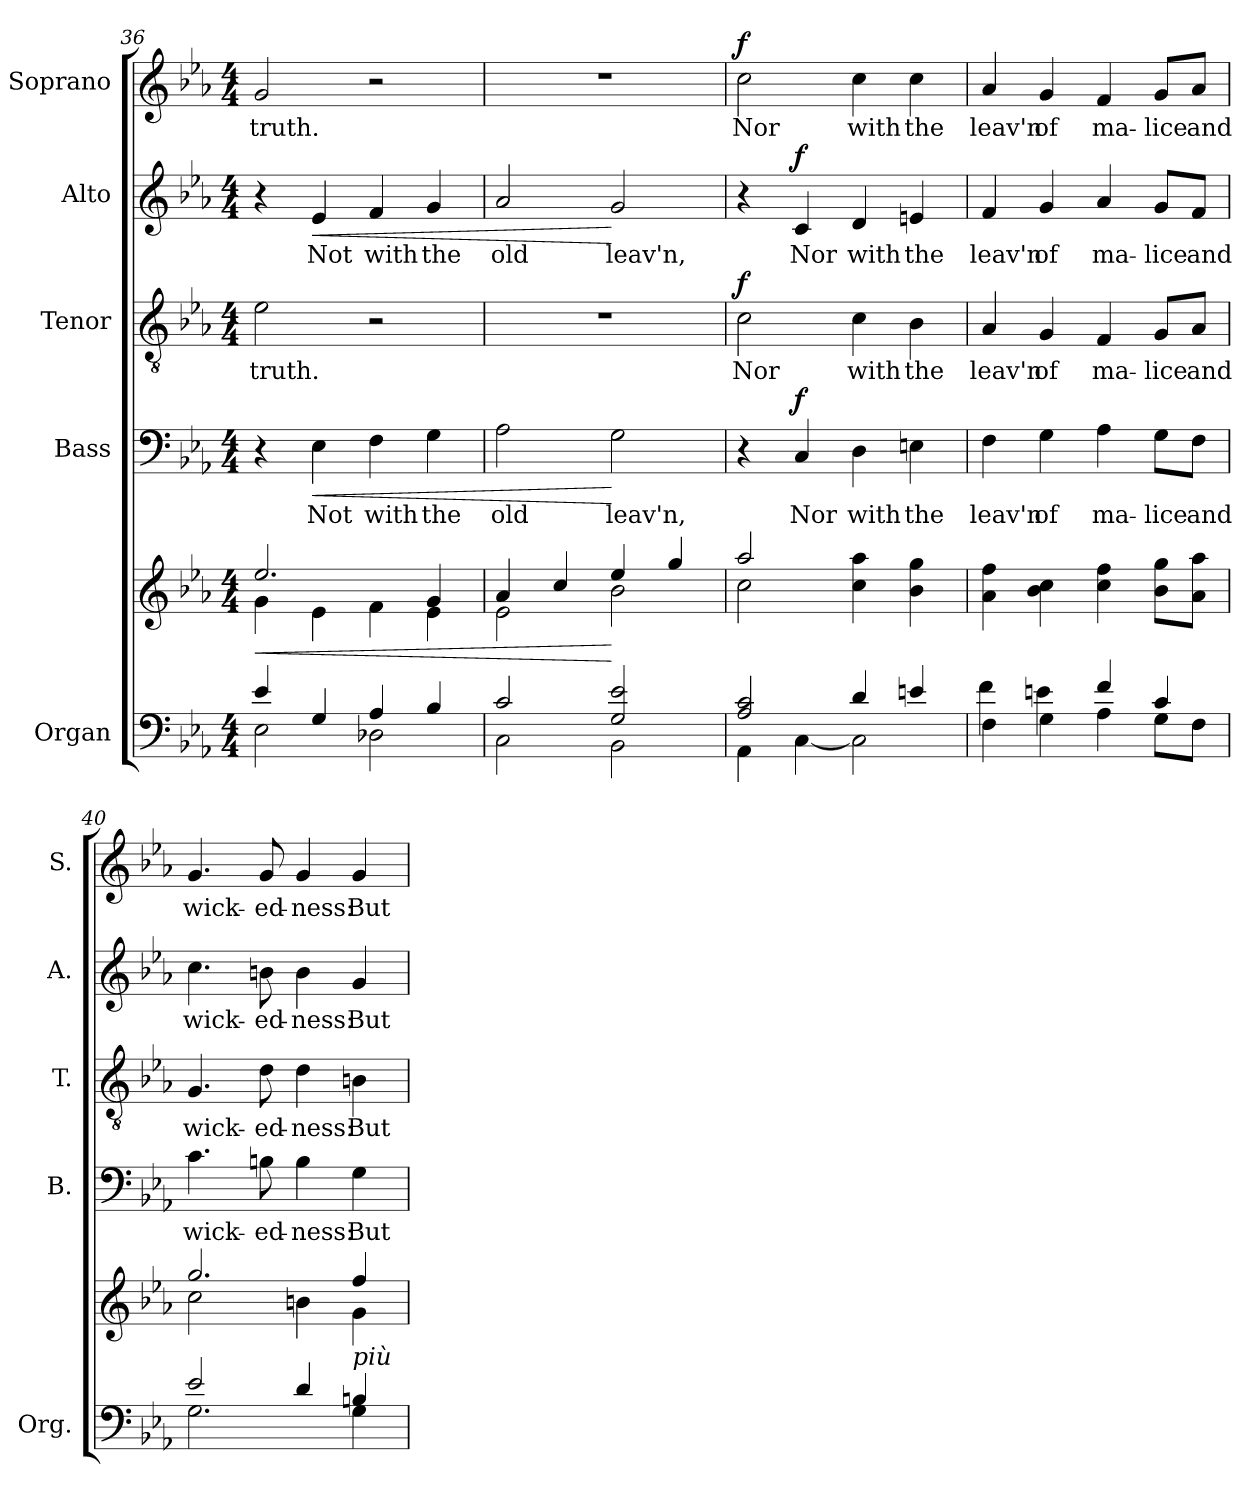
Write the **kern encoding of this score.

**kern	**kern	**dynam	**kern	**text	**dynam	**kern	**text	**dynam	**kern	**text	**dynam	**kern	**text	**dynam
*part5	*part5	*part5	*part4	*part4	*part4	*part3	*part3	*part3	*part2	*part2	*part2	*part1	*part1	*part1
*staff6	*staff5	*staff5/6	*staff4	*staff4	*staff4	*staff3	*staff3	*staff3	*staff2	*staff2	*staff2	*staff1	*staff1	*staff1
*I"Organ	*	*	*I"Bass	*	*	*I"Tenor	*	*	*I"Alto	*	*	*I"Soprano	*	*
*I'Org.	*	*	*I'B.	*	*	*I'T.	*	*	*I'A.	*	*	*I'S.	*	*
!!LO:LB:g=z
*clefF4	*clefG2	*	*clefF4	*	*	*clefGv2	*	*	*clefG2	*	*	*clefG2	*	*
*	*	*	*	*	*	*ITrd7c12	*	*	*	*	*	*	*	*
*k[b-e-a-]	*k[b-e-a-]	*	*k[b-e-a-]	*	*	*k[b-e-a-]	*	*	*k[b-e-a-]	*	*	*k[b-e-a-]	*	*
*E-:	*E-:	*	*E-:	*	*	*E-:	*	*	*E-:	*	*	*E-:	*	*
*M4/4	*M4/4	*	*M4/4	*	*	*M4/4	*	*	*M4/4	*	*	*M4/4	*	*
=36	=36	=36	=36	=36	=36	=36	=36	=36	=36	=36	=36	=36	=36	=36
*^	*^	*	*	*	*	*	*	*	*	*	*	*	*	*
!	!	!	!	!LO:HP:b	!	!	!	!	!	!	!	!	!	!	!	!
!	!	!	!	!	!	!	!	!	!LO:LY:b:color=#000000	!	!	!	!	!	!	!
!	!	!	!	!	!	!	!	!	!	!	!	!	!	!	!LO:LY:b:color=#000000	!
4e-i/	2E-i\	2.ee-i/	4gi\	<	4r	.	.	2E-i\	truth.	.	4r	.	.	2gi/	truth.	.
!	!	!	!	!	!	!LO:LY:b:color=#000000	!LO:HP:b	!	!	!	!	!	!	!	!	!
!	!	!	!	!	!	!	!	!	!	!	!	!LO:LY:b:color=#000000	!LO:HP:b	!	!	!
4Gi/	.	.	4e-i\	.	4E-i\	Not	<	.	.	.	4e-i/	Not	<	.	.	.
!	!	!	!	!	!	!LO:LY:b:color=#000000	!	!	!	!	!	!	!	!	!	!
!	!	!	!	!	!	!	!	!	!	!	!	!LO:LY:b:color=#000000	!	!	!	!
4A-i/	2D-Xi\	.	4fi\	.	4Fi\	with	.	2r	.	.	4fi/	with	.	2r	.	.
!	!	!	!	!	!	!LO:LY:b:color=#000000	!	!	!	!	!	!	!	!	!	!
!	!	!	!	!	!	!	!	!	!	!	!	!LO:LY:b:color=#000000	!	!	!	!
4B-i/	.	4gi/	4e-i\	.	4Gi\	the	.	.	.	.	4gi/	the	.	.	.	.
=37	=37	=37	=37	=37	=37	=37	=37	=37	=37	=37	=37	=37	=37	=37	=37	=37
!	!	!	!	!	!	!LO:LY:b:color=#000000	!	!	!	!	!	!	!	!	!	!
!	!	!	!	!	!	!	!	!	!	!	!	!LO:LY:b:color=#000000	!	!	!	!
2ci/	2Ci\	4a-i/	2e-i\	.	2A-i\	old	.	1r	.	.	2a-i/	old	.	1r	.	.
.	.	4cci/	.	.	.	.	.	.	.	.	.	.	.	.	.	.
!	!	!	!	!	!	!LO:LY:b:color=#000000	!	!	!	!	!	!	!	!	!	!
!	!	!	!	!	!	!	!	!	!	!	!	!LO:LY:b:color=#000000	!	!	!	!
2Gi/ 2e-i	2BB-i\	4ee-i/	2b-i\	[	2Gi\	leav'n,	[	.	.	.	2gi/	leav'n,	[	.	.	.
.	.	4ggi/	.	.	.	.	.	.	.	.	.	.	.	.	.	.
=38	=38	=38	=38	=38	=38	=38	=38	=38	=38	=38	=38	=38	=38	=38	=38	=38
!	!	!	!	!	!	!	!	!	!LO:LY:b:color=#000000	!	!	!	!	!	!	!
!	!	!	!	!	!	!	!	!	!	!	!	!	!	!	!LO:LY:b:color=#000000	!
2A-i/ 2ci	4AA-i\	2aa-i/	2cci\	.	4r	.	.	2Ci\	Nor	f	4r	.	.	2cci\	Nor	f
!	!	!	!	!	!	!LO:LY:b:color=#000000	!	!	!	!	!	!	!	!	!	!
!	!	!	!	!	!	!	!	!	!	!	!	!LO:LY:b:color=#000000	!	!	!	!
.	[<4Ci\	.	.	.	4Ci/	Nor	f	.	.	.	4ci/	Nor	f	.	.	.
!	!	!	!	!	!	!LO:LY:b:color=#000000	!	!	!	!	!	!	!	!	!	!
!	!	!	!	!	!	!	!	!	!LO:LY:b:color=#000000	!	!	!	!	!	!	!
!	!	!	!	!	!	!	!	!	!	!	!	!LO:LY:b:color=#000000	!	!	!	!
!	!	!	!	!	!	!	!	!	!	!	!	!	!	!	!LO:LY:b:color=#000000	!
4di/	2Ci\]	2ryy	4cci\ 4aa-i	.	4Di\	with	.	4Ci\	with	.	4di/	with	.	4cci\	with	.
!	!	!	!	!	!	!LO:LY:b:color=#000000	!	!	!	!	!	!	!	!	!	!
!	!	!	!	!	!	!	!	!	!LO:LY:b:color=#000000	!	!	!	!	!	!	!
!	!	!	!	!	!	!	!	!	!	!	!	!LO:LY:b:color=#000000	!	!	!	!
!	!	!	!	!	!	!	!	!	!	!	!	!	!	!	!LO:LY:b:color=#000000	!
4eni/	.	.	4b-i\ 4ggi	.	4Eni\	the	.	4BB-i\	the	.	4eni/	the	.	4cci\	the	.
*	*	*v	*v	*	*	*	*	*	*	*	*	*	*	*	*	*
=39	=39	=39	=39	=39	=39	=39	=39	=39	=39	=39	=39	=39	=39	=39	=39
*	*^	*	*	*	*	*	*	*	*	*	*	*	*	*	*
*	*	*	*^	*	*	*	*	*	*	*	*	*	*	*	*	*
!	!	!	!	!	!	!	!LO:LY:b:color=#000000	!	!	!	!	!	!	!	!	!	!
*	*	*	*v	*v	*	*	*	*	*	*	*	*	*	*	*	*	*
*	*	*	*^	*	*	*	*	*	*	*	*	*	*	*	*	*
!	!	!	!	!	!	!	!	!	!	!LO:LY:b:color=#000000	!	!	!	!	!	!	!
*	*	*	*v	*v	*	*	*	*	*	*	*	*	*	*	*	*	*
*	*	*	*^	*	*	*	*	*	*	*	*	*	*	*	*	*
!	!	!	!	!	!	!	!	!	!	!	!	!	!LO:LY:b:color=#000000	!	!	!	!
*	*	*	*v	*v	*	*	*	*	*	*	*	*	*	*	*	*	*
*	*	*	*^	*	*	*	*	*	*	*	*	*	*	*	*	*
!	!	!	!	!	!	!	!	!	!	!	!	!	!	!	!	!LO:LY:b:color=#000000	!
*	*	*	*v	*v	*	*	*	*	*	*	*	*	*	*	*	*	*
2ryy	4Fi\	4fi\	4a-i\ 4ffi	.	4Fi\	leav'n	.	4AA-i/	leav'n	.	4fi/	leav'n	.	4a-i/	leav'n	.
!	!	!	!	!	!	!LO:LY:b:color=#000000	!	!	!	!	!	!	!	!	!	!
!	!	!	!	!	!	!	!	!	!LO:LY:b:color=#000000	!	!	!	!	!	!	!
!	!	!	!	!	!	!	!	!	!	!	!	!LO:LY:b:color=#000000	!	!	!	!
!	!	!	!	!	!	!	!	!	!	!	!	!	!	!	!LO:LY:b:color=#000000	!
.	4Gi\	4eni\	4b-i\ 4cci	.	4Gi\	of	.	4GGi/	of	.	4gi/	of	.	4gi/	of	.
!	!	!	!	!	!	!LO:LY:b:color=#000000	!	!	!	!	!	!	!	!	!	!
!	!	!	!	!	!	!	!	!	!LO:LY:b:color=#000000	!	!	!	!	!	!	!
!	!	!	!	!	!	!	!	!	!	!	!	!LO:LY:b:color=#000000	!	!	!	!
!	!	!	!	!	!	!	!	!	!	!	!	!	!	!	!LO:LY:b:color=#000000	!
4fi/	4A-i\	2ryy	4cci\ 4ffi	.	4A-i\	ma-	.	4FFi/	ma-	.	4a-i/	ma-	.	4fi/	ma-	.
!	!	!	!	!	!	!LO:LY:b:color=#000000	!	!	!	!	!	!	!	!	!	!
!	!	!	!	!	!	!	!	!	!LO:LY:b:color=#000000	!	!	!	!	!	!	!
!	!	!	!	!	!	!	!	!	!	!	!	!LO:LY:b:color=#000000	!	!	!	!
!	!	!	!	!	!	!	!	!	!	!	!	!	!	!	!LO:LY:b:color=#000000	!
4ci/	8Gi\L	.	8b-i\ 8ggiL	.	8Gi\L	-lice	.	8GGi/L	-lice	.	8gi/L	-lice	.	8gi/L	-lice	.
!	!	!	!	!	!	!LO:LY:b:color=#000000	!	!	!	!	!	!	!	!	!	!
!	!	!	!	!	!	!	!	!	!LO:LY:b:color=#000000	!	!	!	!	!	!	!
!	!	!	!	!	!	!	!	!	!	!	!	!LO:LY:b:color=#000000	!	!	!	!
!	!	!	!	!	!	!	!	!	!	!	!	!	!	!	!LO:LY:b:color=#000000	!
.	8Fi\J	.	8a-i\ 8aa-iJ	.	8Fi\J	and	.	8AA-i/J	and	.	8fi/J	and	.	8a-i/J	and	.
*	*v	*v	*	*	*	*	*	*	*	*	*	*	*	*	*	*
=40	=40	=40	=40	=40	=40	=40	=40	=40	=40	=40	=40	=40	=40	=40	=40
*	*	*^	*	*	*	*	*	*	*	*	*	*	*	*	*
!	!	!	!	!	!	!LO:LY:b:color=#000000	!	!	!	!	!	!	!	!	!	!
!	!	!	!	!	!	!	!	!	!LO:LY:b:color=#000000	!	!	!	!	!	!	!
!	!	!	!	!	!	!	!	!	!	!	!	!LO:LY:b:color=#000000	!	!	!	!
!	!	!	!	!	!	!	!	!	!	!	!	!	!	!	!LO:LY:b:color=#000000	!
2e-i/	2.Gi\	2.ggi/	2cci\	.	4.ci\	wick-	.	4.GGi/	wick-	.	4.cci\	wick-	.	4.gi/	wick-	.
!	!	!	!	!	!	!LO:LY:b:color=#000000	!	!	!	!	!	!	!	!	!	!
!	!	!	!	!	!	!	!	!	!LO:LY:b:color=#000000	!	!	!	!	!	!	!
!	!	!	!	!	!	!	!	!	!	!	!	!LO:LY:b:color=#000000	!	!	!	!
!	!	!	!	!	!	!	!	!	!	!	!	!	!	!	!LO:LY:b:color=#000000	!
.	.	.	.	.	8Bni\	-ed-	.	8Di\	-ed-	.	8bni\	-ed-	.	8gi/	-ed-	.
!	!	!	!	!	!	!LO:LY:b:color=#000000	!	!	!	!	!	!	!	!	!	!
!	!	!	!	!	!	!	!	!	!LO:LY:b:color=#000000	!	!	!	!	!	!	!
!	!	!	!	!	!	!	!	!	!	!	!	!LO:LY:b:color=#000000	!	!	!	!
!	!	!	!	!	!	!	!	!	!	!	!	!	!	!	!LO:LY:b:color=#000000	!
4di/	.	.	4bni\	.	4Bi\	-ness:	.	4Di\	-ness:	.	4bi\	-ness:	.	4gi/	-ness:	.
!	!	!	!	!	!	!LO:LY:b:color=#000000	!	!	!	!	!	!	!	!	!	!
!	!	!	!	!	!	!	!	!	!LO:LY:b:color=#000000	!	!	!	!	!	!	!
!	!	!	!	!	!	!	!	!	!	!	!	!LO:LY:b:color=#000000	!	!	!	!
!	!	!LO:TX:b:i:t=più	!	!	!	!	!	!	!	!	!	!	!	!	!	!
!	!	!	!	!	!	!	!	!	!	!	!	!	!	!	!LO:LY:b:color=#000000	!
4Bni/	4Gi\	4ffi/	4gi\	.	4Gi\	But	.	4BBni\	But	.	4gi/	But	.	4gi/	But	.
*v	*v	*	*	*	*	*	*	*	*	*	*	*	*	*	*	*
*	*v	*v	*	*	*	*	*	*	*	*	*	*	*	*	*
=	=	=	=	=	=	=	=	=	=	=	=	=	=	=
*-	*-	*-	*-	*-	*-	*-	*-	*-	*-	*-	*-	*-	*-	*-
